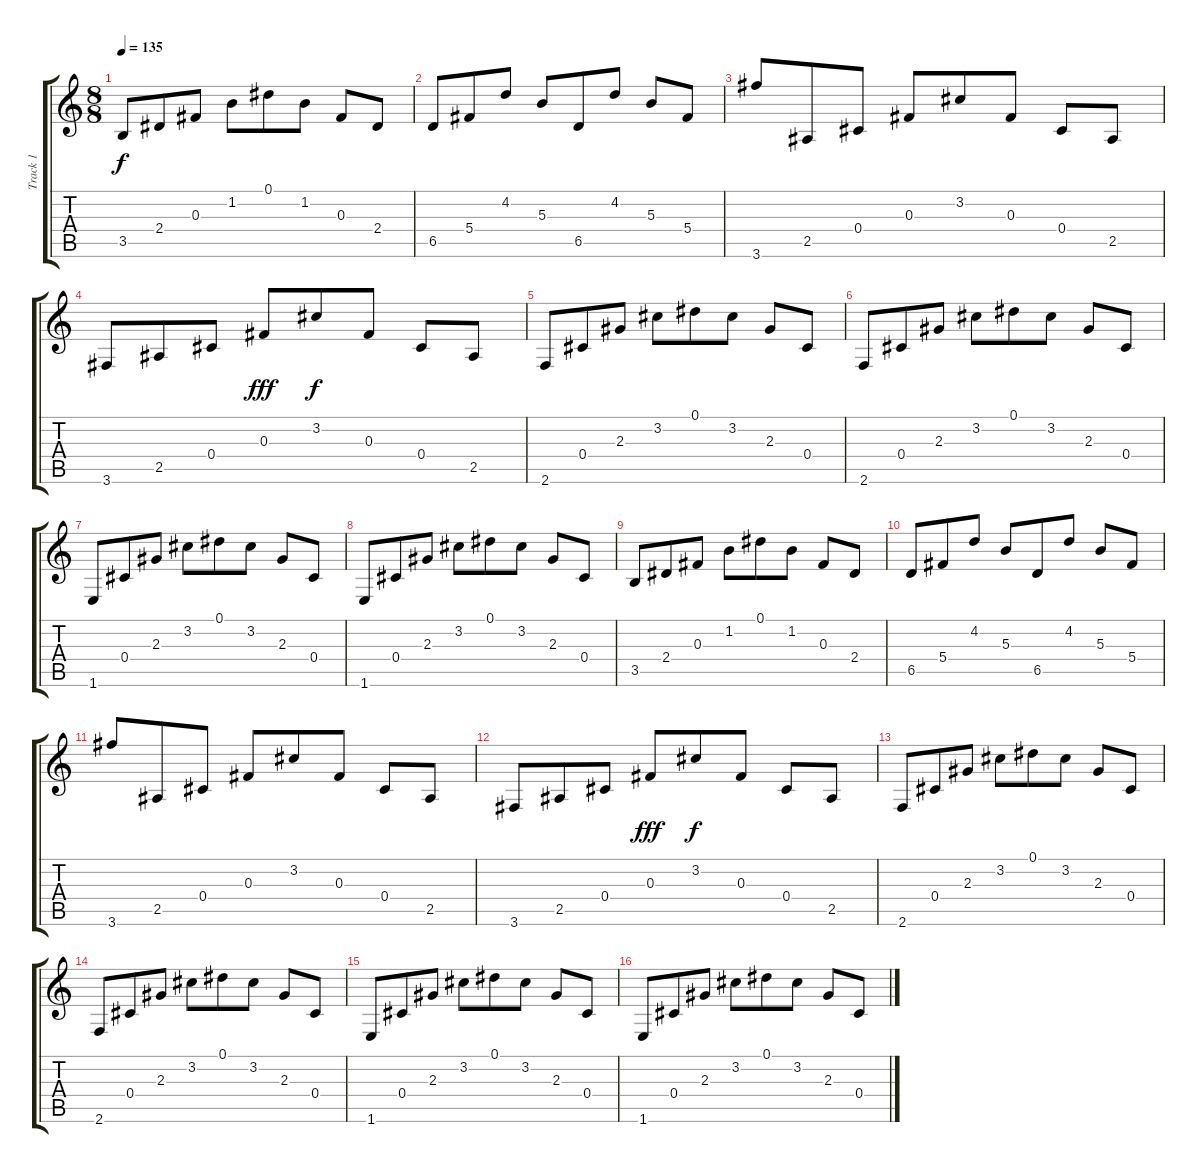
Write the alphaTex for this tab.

\track ("Track 1" "Track 1") {instrument electricguitarclean}
\staff {score tabs}
\tuning (Eb4 Bb3 Gb3 Db3 Ab2 Eb2) {hide}
\ts (8 8)
\tempo 135
\clef g2
\ks c
3.5.8{dy f} 2.4.8 0.3.8 1.2.8 0.1.8 1.2.8 0.3.8 2.4.8 |
6.5.8 5.4.8 4.2.8 5.3.8 6.5.8 4.2.8 5.3.8 5.4.8 |
3.6.8{ot 15mb} 2.5.8 0.4.8 0.3.8 3.2.8 0.3.8 0.4.8 2.5.8 |
3.6.8 2.5.8 0.4.8 0.3.8{dy fff} 3.2.8{dy f} 0.3.8 0.4.8 2.5.8 |
2.6.8 0.4.8 2.3.8 3.2.8 0.1.8 3.2.8 2.3.8 0.4.8 |
2.6.8 0.4.8 2.3.8 3.2.8 0.1.8 3.2.8 2.3.8 0.4.8 |
1.6.8 0.4.8 2.3.8 3.2.8 0.1.8 3.2.8 2.3.8 0.4.8 |
1.6.8 0.4.8 2.3.8 3.2.8 0.1.8 3.2.8 2.3.8 0.4.8 |
3.5.8 2.4.8 0.3.8 1.2.8 0.1.8 1.2.8 0.3.8 2.4.8 |
6.5.8 5.4.8 4.2.8 5.3.8 6.5.8 4.2.8 5.3.8 5.4.8 |
3.6.8{ot 15mb} 2.5.8 0.4.8 0.3.8 3.2.8 0.3.8 0.4.8 2.5.8 |
3.6.8 2.5.8 0.4.8 0.3.8{dy fff} 3.2.8{dy f} 0.3.8 0.4.8 2.5.8 |
2.6.8 0.4.8 2.3.8 3.2.8 0.1.8 3.2.8 2.3.8 0.4.8 |
2.6.8 0.4.8 2.3.8 3.2.8 0.1.8 3.2.8 2.3.8 0.4.8 |
1.6.8 0.4.8 2.3.8 3.2.8 0.1.8 3.2.8 2.3.8 0.4.8 |
1.6.8 0.4.8 2.3.8 3.2.8 0.1.8 3.2.8 2.3.8 0.4.8
